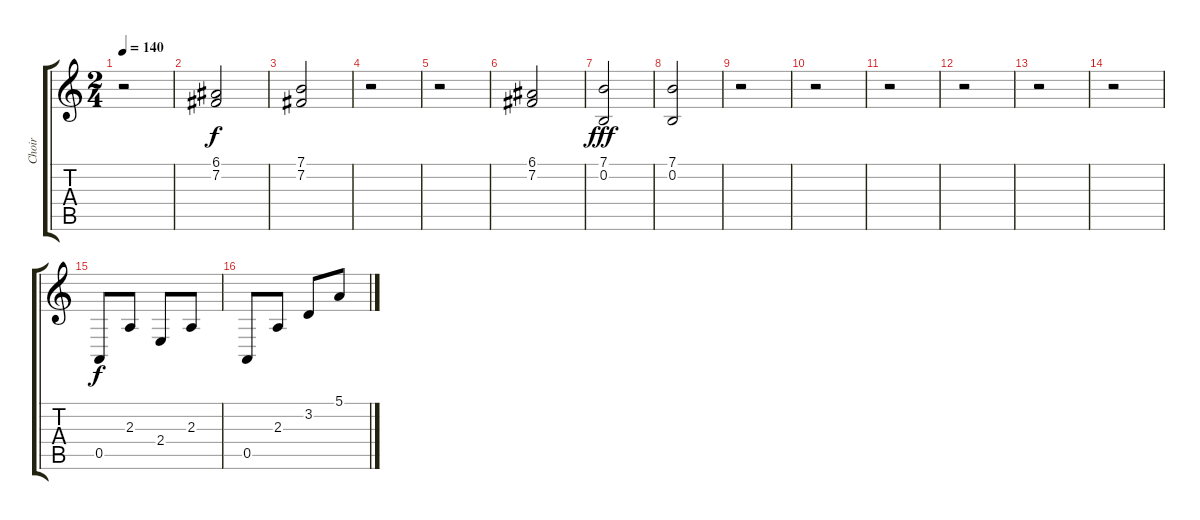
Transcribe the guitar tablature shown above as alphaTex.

\track ("Choir" "Choir") {instrument choiraahs}
\staff {score tabs}
\tuning (E4 B3 G3 D3 A2 E2) {hide}
\ts (2 4)
\tempo 140
\clef g2
\ks c
r.2{dy fff} |
(6.1 7.2).2{dy f} |
(7.1 7.2).2 |
r.2 |
r.2 |
(6.1 7.2).2 |
(7.1 0.2).2{dy fff} |
(7.1 0.2).2 |
r.2 |
r.2 |
r.2 |
r.2 |
r.2 |
r.2 |
0.5.8{dy f} 2.3.8 2.4.8 2.3.8 |
0.5.8 2.3.8 3.2.8 5.1.8
